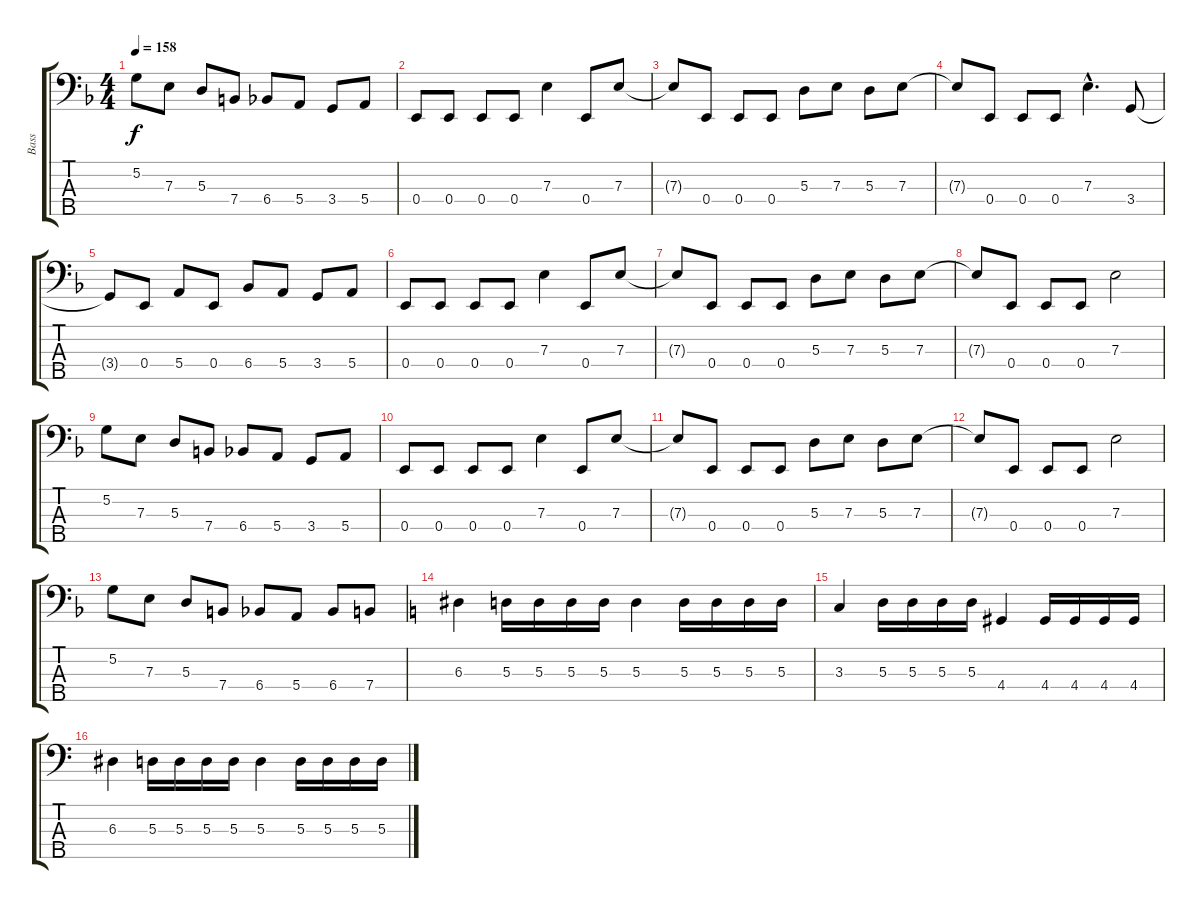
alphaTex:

\track ("Bass" "Bass") {instrument electricbassfinger}
\staff {score tabs}
\tuning (G2 D2 A1 E1 B0) {hide}
\ts (4 4)
\tempo 158
\clef f4
\ks f
5.2.8{dy f} 7.3.8 5.3.8 7.4.8 6.4.8 5.4.8 3.4.8 5.4.8 |
0.4.8 0.4.8 0.4.8 0.4.8 7.3.4 0.4.8 7.3.8 |
7.3{t}.8 0.4.8 0.4.8 0.4.8 5.3.8 7.3.8 5.3.8 7.3.8 |
7.3{t}.8 0.4.8 0.4.8 0.4.8 7.3{hac}.4{d} 3.4.8 |
3.4{t}.8 0.4.8 5.4.8 0.4.8 6.4.8 5.4.8 3.4.8 5.4.8 |
0.4.8 0.4.8 0.4.8 0.4.8 7.3.4 0.4.8 7.3.8 |
7.3{t}.8 0.4.8 0.4.8 0.4.8 5.3.8 7.3.8 5.3.8 7.3.8 |
7.3{t}.8 0.4.8 0.4.8 0.4.8 7.3.2 |
5.2.8 7.3.8 5.3.8 7.4.8 6.4.8 5.4.8 3.4.8 5.4.8 |
0.4.8 0.4.8 0.4.8 0.4.8 7.3.4 0.4.8 7.3.8 |
7.3{t}.8 0.4.8 0.4.8 0.4.8 5.3.8 7.3.8 5.3.8 7.3.8 |
7.3{t}.8 0.4.8 0.4.8 0.4.8 7.3.2 |
5.2.8 7.3.8 5.3.8 7.4.8 6.4.8 5.4.8 6.4.8 7.4.8 |
\ks c
6.3.4 5.3.16 5.3.16 5.3.16 5.3.16 5.3.4 5.3.16 5.3.16 5.3.16 5.3.16 |
3.3.4 5.3.16 5.3.16 5.3.16 5.3.16 4.4.4 4.4.16 4.4.16 4.4.16 4.4.16 |
6.3.4 5.3.16 5.3.16 5.3.16 5.3.16 5.3.4 5.3.16 5.3.16 5.3.16 5.3.16
